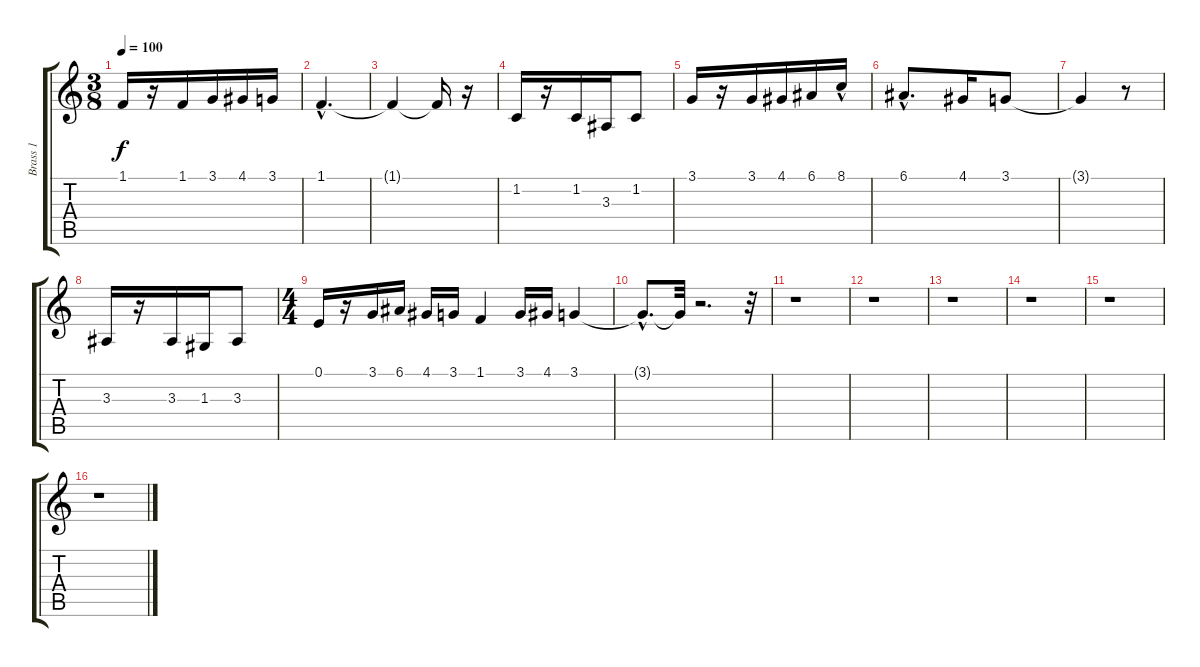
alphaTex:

\track ("Brass 1" "Brass 1") {instrument brasssection}
\staff {score tabs}
\tuning (E4 B3 G3 D3 A2 E2) {hide}
\ts (3 8)
\tempo 100
\clef g2
\ks c
1.1.16{dy f} r.16 1.1.16 3.1.16 4.1.16 3.1.16 |
1.1{hac}.4{d} |
1.1{t}.4 1.1{t}.16 r.16 |
1.2.16 r.16 1.2.16 3.3.16 1.2.8 |
3.1.16 r.16 3.1.16 4.1.16 6.1.16 8.1{hac}.16 |
6.1{hac}.8{d} 4.1.16 3.1.8 |
3.1{t}.4 r.8 |
3.3.16 r.16 3.3.16 1.3.16 3.3.8 |
\ts (4 4)
0.1.16 r.16 3.1.16 6.1.16 4.1.16 3.1.16 1.1.4 3.1.16 4.1.16 3.1.4 |
3.1{hac t}.8{d} 3.1{t}.32 r.2{d} r.32 |
r.1 |
r.1 |
r.1 |
r.1 |
r.1 |
r.1
